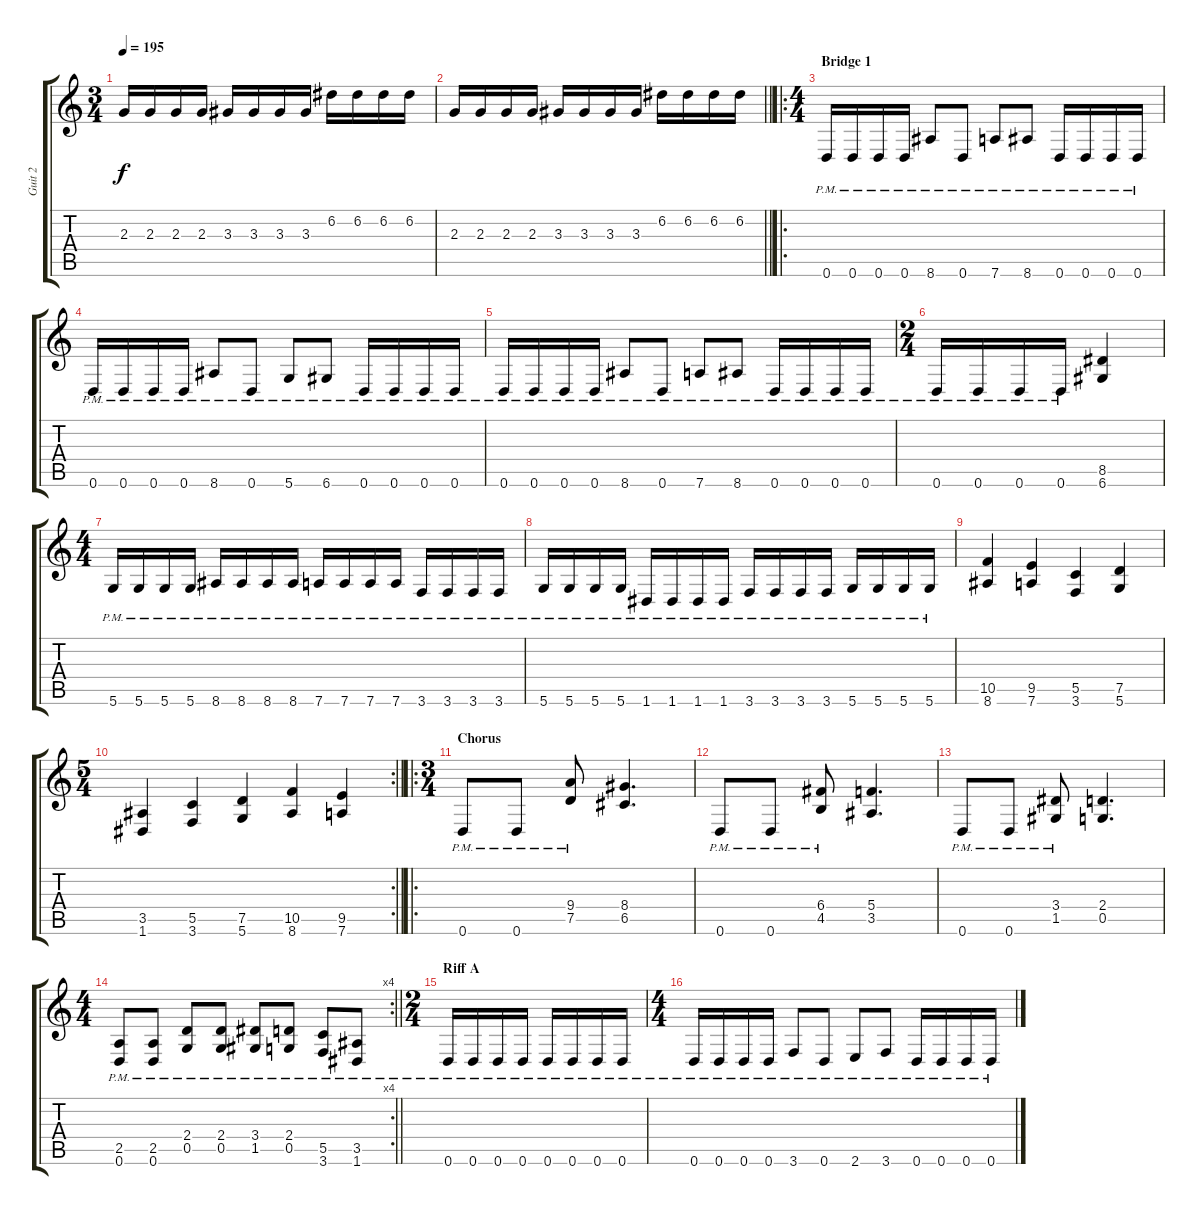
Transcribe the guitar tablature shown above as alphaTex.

\track ("Guit 2" "Guit 2") {instrument distortionguitar}
\staff {score tabs}
\tuning (D4 A3 F3 C3 G2 D2) {hide}
\ts (3 4)
\tempo 195
\clef g2
\ks c
2.3.16{dy f} 2.3.16 2.3.16 2.3.16 3.3.16 3.3.16 3.3.16 3.3.16 6.2.16 6.2.16 6.2.16 6.2.16 |
\barLineRight lightlight
2.3.16 2.3.16 2.3.16 2.3.16 3.3.16 3.3.16 3.3.16 3.3.16 6.2.16 6.2.16 6.2.16 6.2.16 |
\ro
\ts (4 4)
\section ("" "Bridge 1")
0.6{pm}.16 0.6{pm}.16 0.6{pm}.16 0.6{pm}.16 8.6{pm}.8 0.6{pm}.8 7.6{pm}.8 8.6{pm}.8 0.6{pm}.16 0.6{pm}.16 0.6{pm}.16 0.6{pm}.16 |
0.6{pm}.16 0.6{pm}.16 0.6{pm}.16 0.6{pm}.16 8.6{pm}.8 0.6{pm}.8 5.6{pm}.8 6.6{pm}.8 0.6{pm}.16 0.6{pm}.16 0.6{pm}.16 0.6{pm}.16 |
0.6{pm}.16 0.6{pm}.16 0.6{pm}.16 0.6{pm}.16 8.6{pm}.8 0.6{pm}.8 7.6{pm}.8 8.6{pm}.8 0.6{pm}.16 0.6{pm}.16 0.6{pm}.16 0.6{pm}.16 |
\ts (2 4)
0.6{pm}.16 0.6{pm}.16 0.6{pm}.16 0.6{pm}.16 (8.5 6.6).4 |
\ts (4 4)
5.6{pm}.16 5.6{pm}.16 5.6{pm}.16 5.6{pm}.16 8.6{pm}.16 8.6{pm}.16 8.6{pm}.16 8.6{pm}.16 7.6{pm}.16 7.6{pm}.16 7.6{pm}.16 7.6{pm}.16 3.6{pm}.16 3.6{pm}.16 3.6{pm}.16 3.6{pm}.16 |
5.6{pm}.16 5.6{pm}.16 5.6{pm}.16 5.6{pm}.16 1.6{pm}.16 1.6{pm}.16 1.6{pm}.16 1.6{pm}.16 3.6{pm}.16 3.6{pm}.16 3.6{pm}.16 3.6{pm}.16 5.6{pm}.16 5.6{pm}.16 5.6{pm}.16 5.6{pm}.16 |
(10.5 8.6).4 (9.5 7.6).4 (5.5 3.6).4 (7.5 5.6).4 |
\rc 2
\ts (5 4)
\barLineRight lightlight
(3.5 1.6).4 (5.5 3.6).4 (7.5 5.6).4 (10.5 8.6).4 (9.5 7.6).4 |
\ro
\ts (3 4)
\section ("" "Chorus")
0.6{pm}.8 0.6{pm}.8 (9.4{pm} 7.5{pm}).8 (8.4 6.5).4{d} |
0.6{pm}.8 0.6{pm}.8 (6.4{pm} 4.5{pm}).8 (5.4 3.5).4{d} |
0.6{pm}.8 0.6{pm}.8 (3.4{pm} 1.5{pm}).8 (2.4 0.5).4{d} |
\rc 4
\ts (4 4)
\barLineRight lightlight
(2.5{pm} 0.6{pm}).8 (2.5{pm} 0.6{pm}).8 (2.4{pm} 0.5{pm}).8 (2.4{pm} 0.5{pm}).8 (3.4{pm} 1.5{pm}).8 (2.4{pm} 0.5{pm}).8 (5.5{pm} 3.6{pm}).8 (3.5{pm} 1.6{pm}).8 |
\ts (2 4)
\section ("" "Riff A")
0.6{pm}.16 0.6{pm}.16 0.6{pm}.16 0.6{pm}.16 0.6{pm}.16 0.6{pm}.16 0.6{pm}.16 0.6{pm}.16 |
\ts (4 4)
0.6{pm}.16 0.6{pm}.16 0.6{pm}.16 0.6{pm}.16 3.6{pm}.8 0.6{pm}.8 2.6{pm}.8 3.6{pm}.8 0.6{pm}.16 0.6{pm}.16 0.6{pm}.16 0.6{pm}.16
